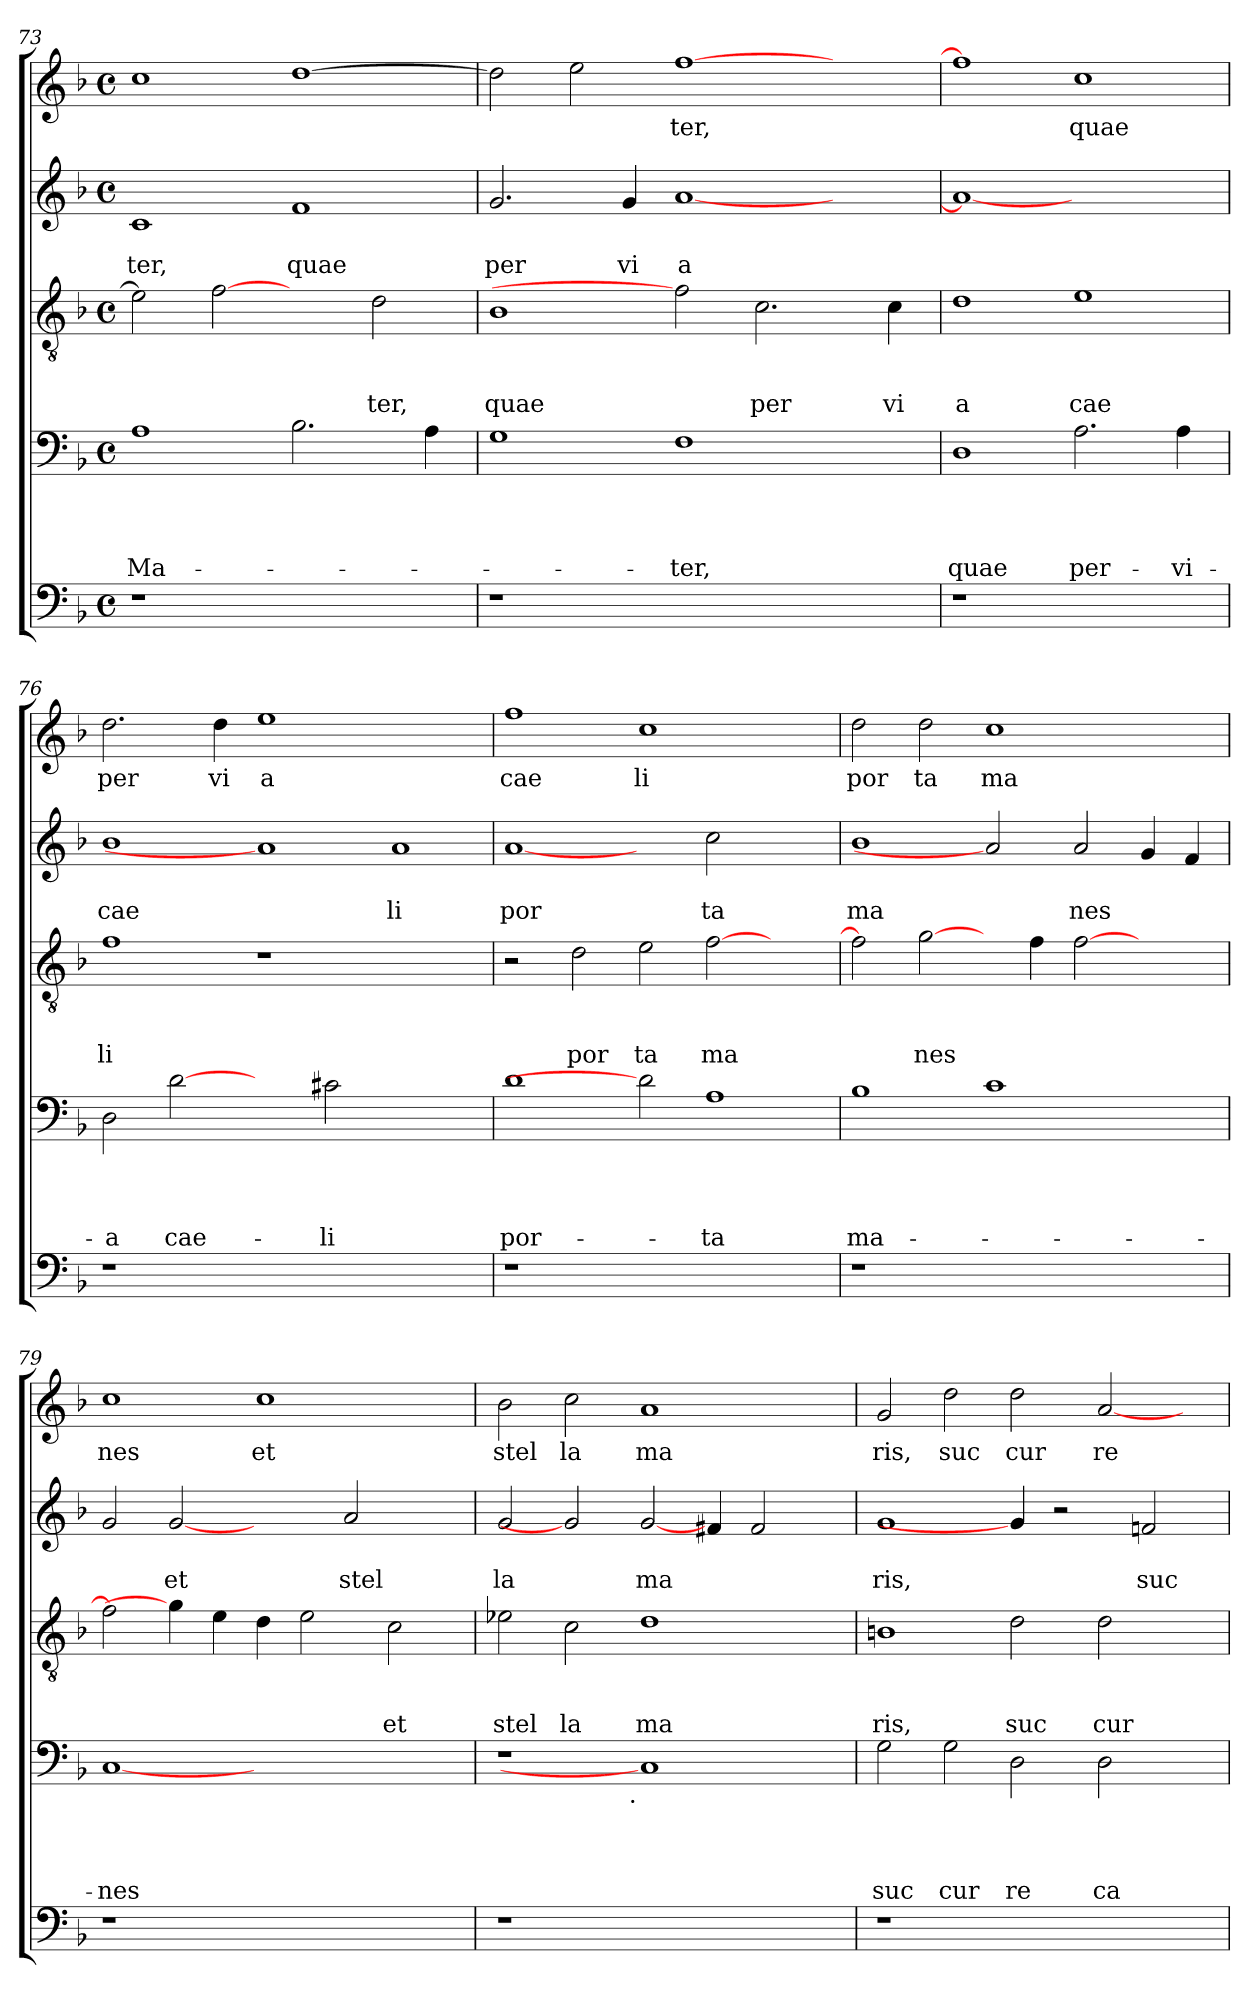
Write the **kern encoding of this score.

**kern	**kern	**text	**text	**text	**text	**kern	**text	**text	**text	**kern	**text	**text	**kern	**text
*part5	*part4	*part4	*part4	*part4	*part4	*part3	*part3	*part3	*part3	*part2	*part2	*part2	*part1	*part1
*staff5	*staff4	*staff4	*staff4	*staff4	*staff4	*staff3	*staff3	*staff3	*staff3	*staff2	*staff2	*staff2	*staff1	*staff1
!!LO:LB:g=z
*clefF4	*clefF4	*	*	*	*	*clefGv2	*	*	*	*clefG2	*	*	*clefG2	*
*	*ITrd-3c-5	*	*	*	*	*ITrd-3c-5	*	*	*	*ITrd-3c-5	*	*	*ITrd-3c-5	*
*k[b-]	*k[b-e-]	*	*	*	*	*k[b-e-]	*	*	*	*k[b-e-]	*	*	*k[b-e-]	*
*F:	*B-:	*	*	*	*	*B-:	*	*	*	*B-:	*	*	*B-:	*
*M4/4	*M4/4	*	*	*	*	*M4/4	*	*	*	*M4/4	*	*	*M4/4	*
*met(c)	*met(c)	*	*	*	*	*met(c)	*	*	*	*met(c)	*	*	*met(c)	*
=73	=73	=73	=73	=73	=73	=73	=73	=73	=73	=73	=73	=73	=73	=73
!	!	!	!	!	!LO:LY:b	!	!	!	!	!	!	!LO:LY:b	!	!
1r	1d	.	.	.	Ma-	2a\]	.	.	.	1f	.	-ter,	1ff	.
.	.	.	.	.	.	[2b-	.	.	.	.	.	.	.	.
!	!	!	!	!	!	!	!	!	!	!	!	!LO:LY:b	!	!
1ryy	2.e-\	.	.	.	.	2ryy	.	.	.	1b-	.	quae	[>1gg	.
!	!	!	!	!	!	!	!	!	!LO:LY:b	!	!	!	!	!
.	.	.	.	.	.	2g\	.	.	-ter,	.	.	.	.	.
.	4d\	.	.	.	.	.	.	.	.	.	.	.	.	.
=74	=74	=74	=74	=74	=74	=74	=74	=74	=74	=74	=74	=74	=74	=74
!	!	!	!	!	!	!	!	!	!LO:LY:b	!	!	!LO:LY:b	!	!
1r	1c	.	.	.	.	1e-	.	.	quae	2.cc/	.	per	2gg\]	.
.	.	.	.	.	.	.	.	.	.	.	.	.	2aa\	.
!	!	!	!	!	!	!	!	!	!	!	!	!LO:LY:b	!	!
.	.	.	.	.	.	.	.	.	.	4cc/	.	vi	.	.
!	!	!	!	!	!LO:LY:b	!	!	!	!	!	!	!LO:LY:b:rj	!	!LO:LY:b
1.ryy	1B-	.	.	.	-ter,	2b-]	.	.	.	[<1dd	.	a	[>1bb-	-ter,
!	!	!	!	!	!	!	!	!	!LO:LY:b	!	!	!	!	!
.	.	.	.	.	.	2.f\	.	.	per	.	.	.	.	.
.	2ryy	.	.	.	.	.	.	.	.	2ryy	.	.	2ryy	.
!	!	!	!	!	!	!	!	!	!LO:LY:b	!	!	!	!	!
.	.	.	.	.	.	4f\	.	.	vi	.	.	.	.	.
=75	=75	=75	=75	=75	=75	=75	=75	=75	=75	=75	=75	=75	=75	=75
!	!	!	!	!	!LO:LY:b	!	!	!	!LO:LY:b	!	!	!	!	!
1r	1G	.	.	.	quae	1g	.	.	a	1dd_	.	.	1bb-]	.
!	!	!	!	!	!LO:LY:b	!	!	!	!LO:LY:b	!	!	!	!	!LO:LY:b
1ryy	2.d\	.	.	.	per-	1a	.	.	cae	1ryy	.	.	1ff	quae
!	!	!	!	!	!LO:LY:b	!	!	!	!	!	!	!	!	!
.	4d\	.	.	.	-vi-	.	.	.	.	.	.	.	.	.
=76	=76	=76	=76	=76	=76	=76	=76	=76	=76	=76	=76	=76	=76	=76
!	!	!	!	!	!LO:LY:b	!	!	!	!LO:LY:b	!	!	!LO:LY:b	!	!LO:LY:b
1r	2G\	.	.	.	-a	1b-	.	.	li	1ee-	.	cae	2.gg\	per
!	!	!	!	!	!LO:LY:b	!	!	!	!	!	!	!	!	!
.	[2g	.	.	.	cae-	.	.	.	.	.	.	.	.	.
!	!	!	!	!	!	!	!	!	!	!	!	!	!	!LO:LY:b
.	.	.	.	.	.	.	.	.	.	.	.	.	4gg\	vi
!	!	!	!	!	!	!	!	!	!	!	!	!	!	!LO:LY:b
0ryy	2ryy	.	.	.	.	1r	.	.	.	1dd]	.	.	1aa	a
!	!	!	!	!	!LO:LY:b	!	!	!	!	!	!	!	!	!
.	2f#X\	.	.	.	-li	.	.	.	.	.	.	.	.	.
!	!	!	!	!	!	!	!	!	!	!	!	!LO:LY:b	!	!
.	1ryy	.	.	.	.	1ryy	.	.	.	1dd	.	li	1ryy	.
=77	=77	=77	=77	=77	=77	=77	=77	=77	=77	=77	=77	=77	=77	=77
!	!	!	!	!	!LO:LY:b	!	!	!	!	!	!	!LO:LY:b	!	!LO:LY:b
1r	1g	.	.	.	por-	2r	.	.	.	[1dd	.	por	1bb-	cae
!	!	!	!	!	!	!	!	!	!LO:LY:b	!	!	!	!	!
.	.	.	.	.	.	2g\	.	.	por	.	.	.	.	.
!	!	!	!	!	!	!	!	!	!LO:LY:b	!	!	!	!	!LO:LY:b
1.ryy	2g]	.	.	.	.	2a\	.	.	ta	2ryy	.	.	1ff	li
!	!	!	!	!	!LO:LY:b	!	!	!	!LO:LY:b	!	!	!LO:LY:b	!	!
.	1d	.	.	.	-ta	[>2b-\	.	.	ma	2ff\	.	ta	.	.
.	.	.	.	.	.	2ryy	.	.	.	2ryy	.	.	2ryy	.
=78	=78	=78	=78	=78	=78	=78	=78	=78	=78	=78	=78	=78	=78	=78
!	!	!	!	!	!LO:LY:b	!	!	!	!	!	!	!LO:LY:b	!	!LO:LY:b
1r	1e-	.	.	.	ma-	2b-\]	.	.	.	1ee-	.	ma	2gg\	por
!	!	!	!	!	!	!	!	!	!LO:LY:b	!	!	!	!	!LO:LY:b
.	.	.	.	.	.	[2cc\	.	.	nes	.	.	.	2gg\	ta
!	!	!	!	!	!	!	!	!	!	!	!	!	!	!LO:LY:b
1.ryy	1f	.	.	.	.	4ryy	.	.	.	2dd]	.	.	1ff	ma
.	.	.	.	.	.	4b-\	.	.	.	.	.	.	.	.
!	!	!	!	!	!	!	!	!	!	!	!	!LO:LY:b	!	!
.	.	.	.	.	.	[>2b-\	.	.	.	2dd/	.	nes	.	.
.	2ryy	.	.	.	.	2ryy	.	.	.	4cc/	.	.	2ryy	.
.	.	.	.	.	.	.	.	.	.	4b-/	.	.	.	.
!!LO:PB:g=z
=79	=79	=79	=79	=79	=79	=79	=79	=79	=79	=79	=79	=79	=79	=79
!	!	!	!	!	!LO:LY:b	!	!	!	!	!	!	!	!	!LO:LY:b
1r	[1F	.	.	.	-nes	2b-\]	.	.	.	2cc/	.	.	1ff	nes
!	!	!	!	!	!	!	!	!	!	!	!	!LO:LY:b	!	!
.	.	.	.	.	.	4cc\]	.	.	.	[2cc	.	et	.	.
.	.	.	.	.	.	4a\	.	.	.	.	.	.	.	.
!	!	!	!	!	!	!	!	!	!	!	!	!	!	!LO:LY:b
1ryy	1ryy	.	.	.	.	4g\	.	.	.	2ryy	.	.	1ff	et
.	.	.	.	.	.	2a\	.	.	.	.	.	.	.	.
!	!	!	!	!	!	!	!	!	!	!	!	!LO:LY:b	!	!
.	.	.	.	.	.	.	.	.	.	2dd/	.	stel	.	.
!	!	!	!	!	!	!	!	!	!LO:LY:b	!	!	!	!	!
.	.	.	.	.	.	2f\	.	.	et	.	.	.	.	.
4ryy	4ryy	.	.	.	.	.	.	.	.	4ryy	.	.	4ryy	.
=80	=80	=80	=80	=80	=80	=80	=80	=80	=80	=80	=80	=80	=80	=80
!	!	!	!	!	!	!	!	!	!LO:LY:b	!	!	!LO:LY:b	!	!LO:LY:b
*	*^	*	*	*	*	*	*	*	*	*	*	*	*	*
1r	1r	2ryy	.	.	.	.	2a-X\	.	.	stel	2cc/	.	la	2ee-\	stel
!	!	!	!	!	!	!	!	!	!	!LO:LY:b	!	!	!	!	!LO:LY:b
.	.	4...ryy	.	.	.	.	2f\	.	.	la	2cc]	.	.	2ff\	la
!	!	!LO:TX:b:t=.	!	!	!	!	!	!	!	!	!	!	!	!	!
.	.	1ryy	.	.	.	.	.	.	.	.	.	.	.	.	.
!	!	!	!	!	!	!	!	!	!	!LO:LY:b	!	!	!LO:LY:b	!	!LO:LY:b
1ryy	1F]	.	.	.	.	.	1g	.	.	ma	[2cc/	.	ma	1dd	ma
.	.	.	.	.	.	.	.	.	.	.	4bn/	.	.	.	.
.	.	.	.	.	.	.	.	.	.	.	2b/	.	.	.	.
.	.	4ryy	.	.	.	.	.	.	.	.	.	.	.	.	.
4ryy	4ryy	.	.	.	.	.	4ryy	.	.	.	.	.	.	4ryy	.
.	.	32ryy	.	.	.	.	.	.	.	.	.	.	.	.	.
=81	=81	=81	=81	=81	=81	=81	=81	=81	=81	=81	=81	=81	=81	=81	=81
!	!	!	!	!	!	!LO:LY:b	!	!	!	!LO:LY:b	!	!	!LO:LY:b	!	!LO:LY:b
*	*v	*v	*	*	*	*	*	*	*	*	*	*	*	*	*
1r	2c\	.	.	.	suc	1en	.	.	ris,	1cc	.	ris,	2cc/	ris,
!	!	!	!	!	!LO:LY:b	!	!	!	!	!	!	!	!	!LO:LY:b
.	2c\	.	.	.	cur	.	.	.	.	.	.	.	2gg\	suc
!	!	!	!	!	!LO:LY:b	!	!	!	!LO:LY:b	!	!	!	!	!LO:LY:b
1ryy	2G\	.	.	.	re	2g\	.	.	suc	4cc/]	.	.	2gg\	cur
.	.	.	.	.	.	.	.	.	.	2r	.	.	.	.
!	!	!	!	!	!LO:LY:b	!	!	!	!LO:LY:b	!	!	!	!	!LO:LY:b
.	2G\	.	.	.	ca	2g\	.	.	cur	.	.	.	[<2dd/	re
!	!	!	!	!	!	!	!	!	!	!	!	!LO:LY:b	!	!
.	.	.	.	.	.	.	.	.	.	2b-X/	.	suc	.	.
4ryy	4ryy	.	.	.	.	4ryy	.	.	.	.	.	.	4ryy	.
=	=	=	=	=	=	=	=	=	=	=	=	=	=	=
*-	*-	*-	*-	*-	*-	*-	*-	*-	*-	*-	*-	*-	*-	*-
